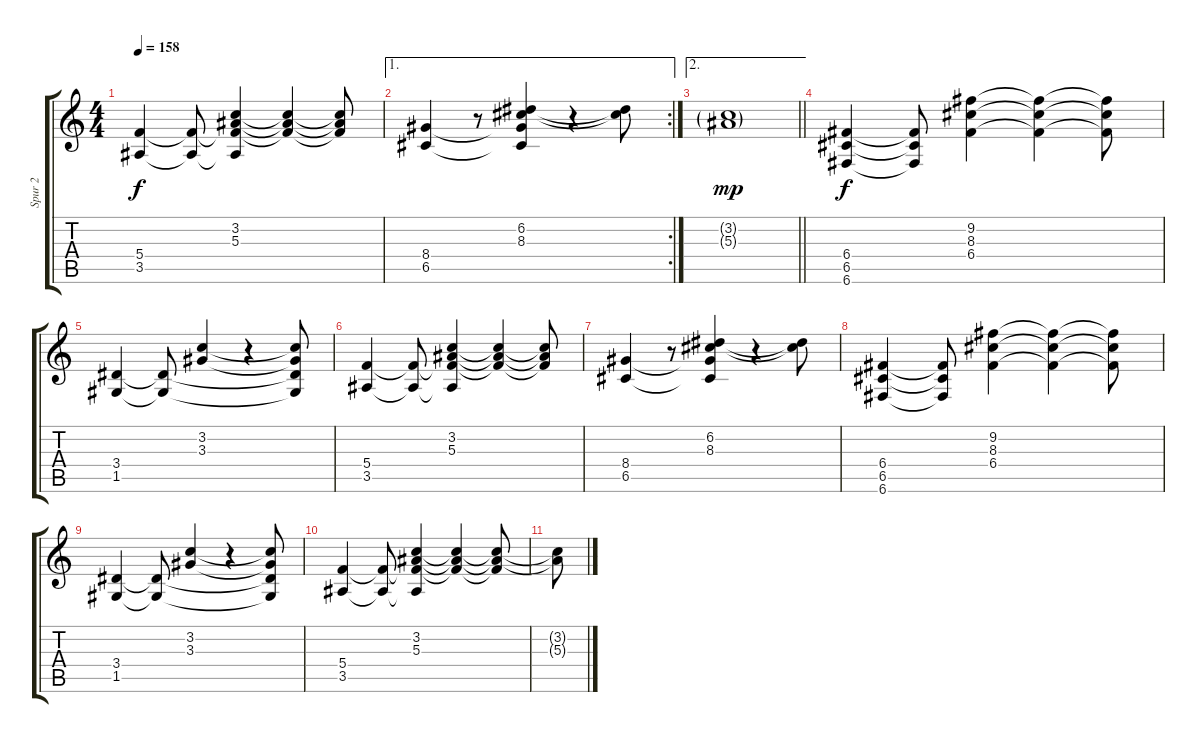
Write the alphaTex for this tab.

\track ("Spur 2" "Spur 2") {instrument electricguitarclean}
\staff {score tabs}
\tuning (D4 A3 F3 C3 G2 C2) {hide}
\ts (4 4)
\tempo 158
\clef g2
\ks c
(5.4 3.5).4{dy f} (5.4{t} 3.5{t}).8 (3.2 5.3 5.4{t} 3.5{t}).4 (3.2{t} 5.3{t} 5.4{t}).4 (3.2{t} 5.3{t} 5.4{t}).8 |
\ae 1
\rc 2
(8.4 6.5).4 r.8 (6.2 8.3 8.4{t} 6.5{t}).4 r.4 (6.2{t} 8.3{t}).8 |
\ae 2
\barLineRight lightlight
(3.2{g} 5.3{g}).1{dy mp} |
(6.4 6.5 6.6).4{dy f} (6.4{t} 6.5{t} 6.6{t}).8 (9.2 8.3 6.4).4 (9.2{t} 8.3{t} 6.4{t}).4 (9.2{t} 8.3{t} 6.4{t}).8 |
(3.4 1.5).4 (3.4{t} 1.5{t}).8 (3.2 3.3).4 r.4 (3.2{t} 3.3{t} 3.4{t} 1.5{t}).8 |
(5.4 3.5).4 (5.4{t} 3.5{t}).8 (3.2 5.3 5.4{t} 3.5{t}).4 (3.2{t} 5.3{t} 5.4{t}).4 (3.2{t} 5.3{t} 5.4{t}).8 |
(8.4 6.5).4 r.8 (6.2 8.3 8.4{t} 6.5{t}).4 r.4 (6.2{t} 8.3{t}).8 |
(6.4 6.5 6.6).4 (6.4{t} 6.5{t} 6.6{t}).8 (9.2 8.3 6.4).4 (9.2{t} 8.3{t} 6.4{t}).4 (9.2{t} 8.3{t} 6.4{t}).8 |
(3.4 1.5).4 (3.4{t} 1.5{t}).8 (3.2 3.3).4 r.4 (3.2{t} 3.3{t} 3.4{t} 1.5{t}).8 |
(5.4 3.5).4 (5.4{t} 3.5{t}).8 (3.2 5.3 5.4{t} 3.5{t}).4 (3.2{t} 5.3{t} 5.4{t}).4 (3.2{t} 5.3{t} 5.4{t}).8 |
(3.2{t} 5.3{t}).8
